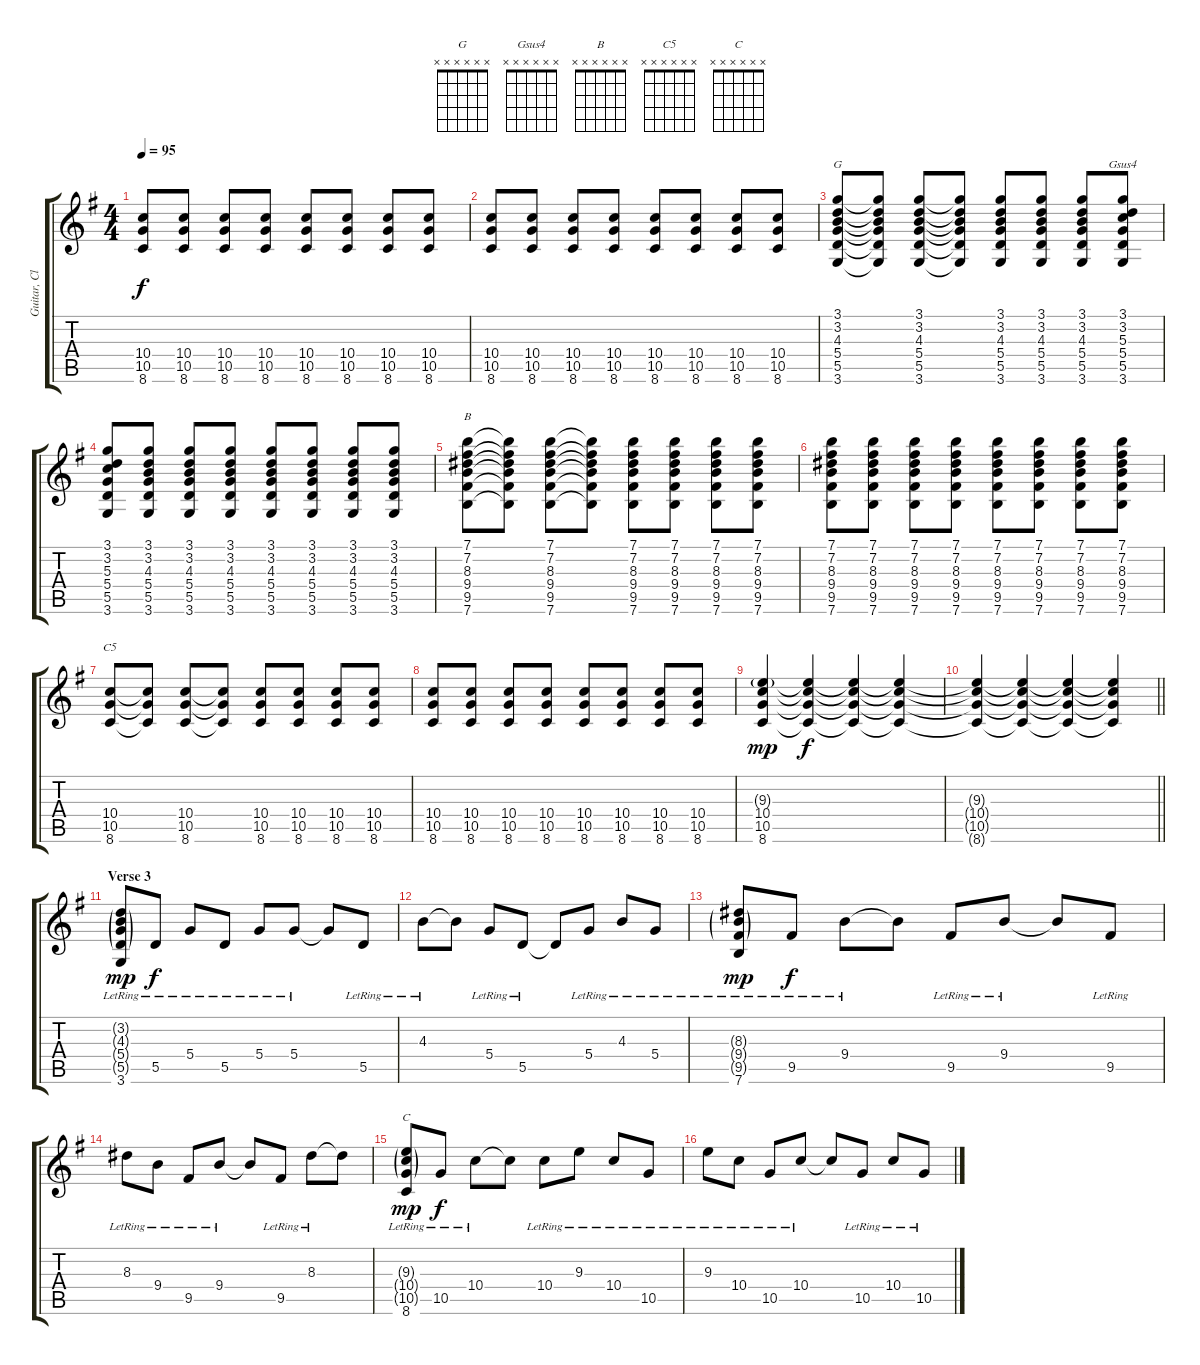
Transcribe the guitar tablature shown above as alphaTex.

\track ("Guitar, Clean" "Guitar, Cl") {instrument electricguitarjazz}
\staff {score tabs}
\tuning (E4 B3 G3 D3 A2 E2) {hide}
\chord ("G" x x x x x x)
\chord ("Gsus4" x x x x x x)
\chord ("B" x x x x x x)
\chord ("C5" x x x x x x)
\chord ("C" x x x x x x)
\ts (4 4)
\tempo 95
\clef g2
\ks g
(10.4 10.5 8.6).8{dy f} (10.4 10.5 8.6).8 (10.4 10.5 8.6).8 (10.4 10.5 8.6).8 (10.4 10.5 8.6).8 (10.4 10.5 8.6).8 (10.4 10.5 8.6).8 (10.4 10.5 8.6).8 |
(10.4 10.5 8.6).8 (10.4 10.5 8.6).8 (10.4 10.5 8.6).8 (10.4 10.5 8.6).8 (10.4 10.5 8.6).8 (10.4 10.5 8.6).8 (10.4 10.5 8.6).8 (10.4 10.5 8.6).8 |
(3.1 3.2 4.3 5.4 5.5 3.6).8{ch "G"} (3.1{t} 3.2{t} 4.3{t} 5.4{t} 5.5{t} 3.6{t}).8 (3.1 3.2 4.3 5.4 5.5 3.6).8 (3.1{t} 3.2{t} 4.3{t} 5.4{t} 5.5{t} 3.6{t}).8 (3.1 3.2 4.3 5.4 5.5 3.6).8 (3.1 3.2 4.3 5.4 5.5 3.6).8 (3.1 3.2 4.3 5.4 5.5 3.6).8 (3.1 3.2 5.3 5.4 5.5 3.6).8{ch "Gsus4"} |
(3.1 3.2 5.3 5.4 5.5 3.6).8 (3.1 3.2 4.3 5.4 5.5 3.6).8 (3.1 3.2 4.3 5.4 5.5 3.6).8 (3.1 3.2 4.3 5.4 5.5 3.6).8 (3.1 3.2 4.3 5.4 5.5 3.6).8 (3.1 3.2 4.3 5.4 5.5 3.6).8 (3.1 3.2 4.3 5.4 5.5 3.6).8 (3.1 3.2 4.3 5.4 5.5 3.6).8 |
(7.1 7.2 8.3 9.4 9.5 7.6).8{ch "B"} (7.1{t} 7.2{t} 8.3{t} 9.4{t} 9.5{t} 7.6{t}).8 (7.1 7.2 8.3 9.4 9.5 7.6).8 (7.1{t} 7.2{t} 8.3{t} 9.4{t} 9.5{t} 7.6{t}).8 (7.1 7.2 8.3 9.4 9.5 7.6).8 (7.1 7.2 8.3 9.4 9.5 7.6).8 (7.1 7.2 8.3 9.4 9.5 7.6).8 (7.1 7.2 8.3 9.4 9.5 7.6).8 |
(7.1 7.2 8.3 9.4 9.5 7.6).8 (7.1 7.2 8.3 9.4 9.5 7.6).8 (7.1 7.2 8.3 9.4 9.5 7.6).8 (7.1 7.2 8.3 9.4 9.5 7.6).8 (7.1 7.2 8.3 9.4 9.5 7.6).8 (7.1 7.2 8.3 9.4 9.5 7.6).8 (7.1 7.2 8.3 9.4 9.5 7.6).8 (7.1 7.2 8.3 9.4 9.5 7.6).8 |
(10.4 10.5 8.6).8{ch "C5"} (10.4{t} 10.5{t} 8.6{t}).8 (10.4 10.5 8.6).8 (10.4{t} 10.5{t} 8.6{t}).8 (10.4 10.5 8.6).8 (10.4 10.5 8.6).8 (10.4 10.5 8.6).8 (10.4 10.5 8.6).8 |
(10.4 10.5 8.6).8 (10.4 10.5 8.6).8 (10.4 10.5 8.6).8 (10.4 10.5 8.6).8 (10.4 10.5 8.6).8 (10.4 10.5 8.6).8 (10.4 10.5 8.6).8 (10.4 10.5 8.6).8 |
(9.3{g} 10.4 10.5 8.6).4{dy mp} (9.3{t} 10.4{t} 10.5{t} 8.6{t}).4{dy f} (9.3{t} 10.4{t} 10.5{t} 8.6{t}).4 (9.3{t} 10.4{t} 10.5{t} 8.6{t}).4 |
\barLineRight lightlight
(9.3{t} 10.4{t} 10.5{t} 8.6{t}).4 (9.3{t} 10.4{t} 10.5{t} 8.6{t}).4 (9.3{t} 10.4{t} 10.5{t} 8.6{t}).4 (9.3{t} 10.4{t} 10.5{t} 8.6{t}).4 |
\section ("" "Verse 3")
(3.2{g} 4.3{g lr} 5.4{g lr} 5.5{g lr} 3.6{lr}).8{dy mp} 5.5{lr}.8{dy f} 5.4{lr}.8 5.5{lr}.8 5.4{lr}.8 5.4{lr}.8 5.4{t}.8 5.5{lr}.8 |
4.3{lr}.8 4.3{t}.8 5.4{lr}.8 5.5{lr}.8 5.5{t}.8 5.4{lr}.8 4.3{lr}.8 5.4{lr}.8 |
(8.3{g lr} 9.4{g lr} 9.5{g lr} 7.6{lr}).8{dy mp} 9.5{lr}.8{dy f} 9.4{lr}.8 9.4{t}.8 9.5{lr}.8 9.4{lr}.8 9.4{t}.8 9.5{lr}.8 |
8.3{lr}.8 9.4{lr}.8 9.5{lr}.8 9.4{lr}.8 9.4{t}.8 9.5{lr}.8 8.3{lr}.8 8.3{t}.8 |
(9.3{g lr} 10.4{g lr} 10.5{g lr} 8.6{lr}).8{ch "C" dy mp} 10.5{lr}.8{dy f} 10.4{lr}.8 10.4{t}.8 10.4{lr}.8 9.3{lr}.8 10.4{lr}.8 10.5{lr}.8 |
9.3{lr}.8 10.4{lr}.8 10.5{lr}.8 10.4{lr}.8 10.4{t}.8 10.5{lr}.8 10.4{lr}.8 10.5{lr}.8
